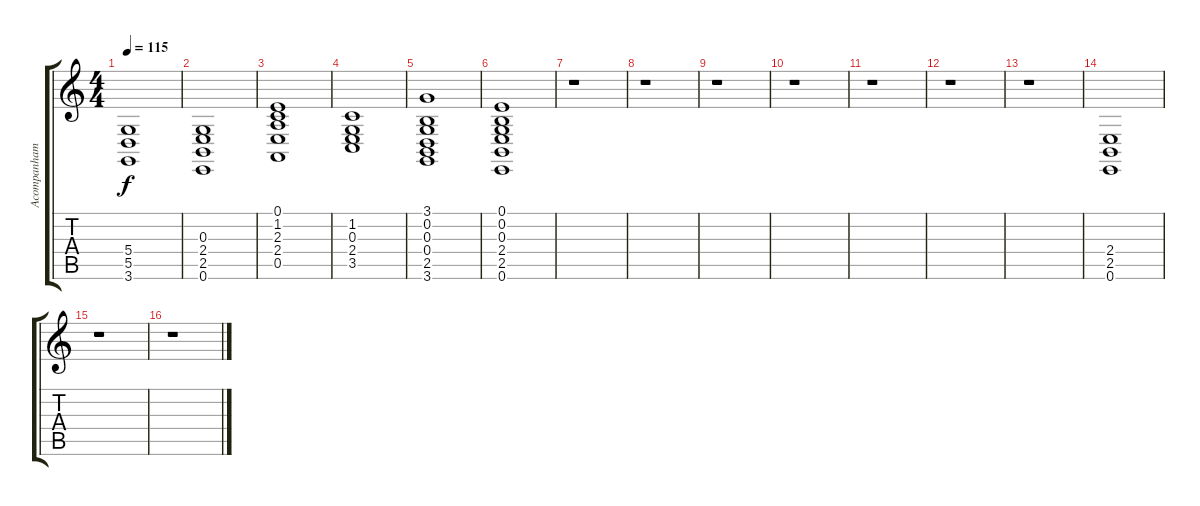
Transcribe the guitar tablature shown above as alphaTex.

\track ("Acompanhamento 1" "Acompanham") {instrument pizzicatostrings}
\staff {score tabs}
\tuning (E4 B3 G3 D3 A2 E2) {hide}
\ts (4 4)
\tempo 115
\clef g2
\ks c
(5.4 5.5 3.6).1{dy f} |
(0.3 2.4 2.5 0.6).1 |
(0.1 1.2 2.3 2.4 0.5).1 |
(1.2 0.3 2.4 3.5).1 |
(3.1 0.2 0.3 0.4 2.5 3.6).1 |
(0.1 0.2 0.3 2.4 2.5 0.6).1 |
r.1 |
r.1 |
r.1 |
r.1 |
r.1 |
r.1 |
r.1 |
(2.4 2.5 0.6).1 |
r.1 |
r.1
